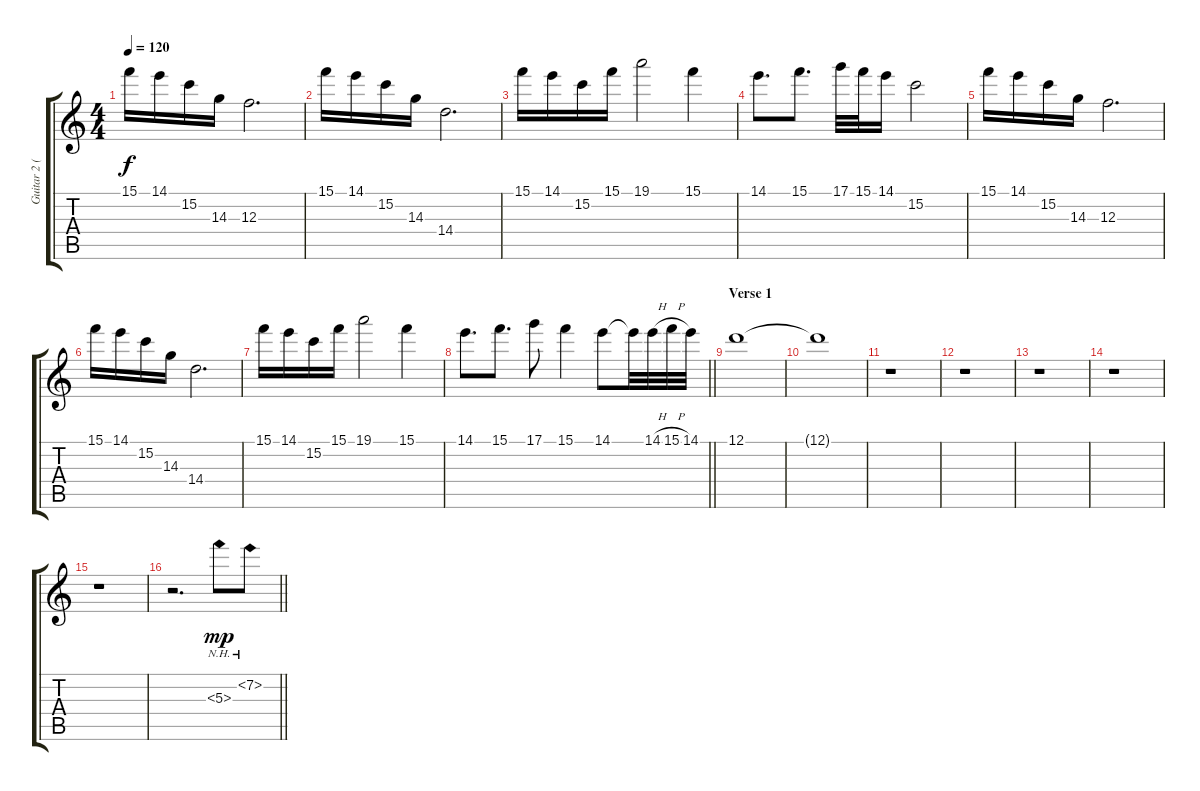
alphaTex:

\track ("Guitar 2 (Lead Centre 1)" "Guitar 2 (") {instrument distortionguitar}
\staff {score tabs}
\tuning (D4 A3 F3 C3 G2 D2) {hide}
\ts (4 4)
\tempo 120
\clef g2
\ks c
15.1.16{dy f} 14.1.16 15.2.16 14.3.16 12.3.2{d} |
15.1.16 14.1.16 15.2.16 14.3.16 14.4.2{d} |
15.1.16 14.1.16 15.2.16 15.1.16 19.1.2 15.1.4 |
14.1.8{d} 15.1.8{d} 17.1.32 15.1.32 14.1.16 15.2.2 |
15.1.16 14.1.16 15.2.16 14.3.16 12.3.2{d} |
15.1.16 14.1.16 15.2.16 14.3.16 14.4.2{d} |
15.1.16 14.1.16 15.2.16 15.1.16 19.1.2 15.1.4 |
\barLineRight lightlight
14.1.8{d} 15.1.8{d} 17.1.8 15.1.4 14.1.8 14.1{t}.32 14.1{h}.32 15.1{h}.32 14.1.32 |
\section ("" "Verse 1")
12.1.1{volume 0} |
12.1{t}.1 |
r.1 |
r.1 |
r.1 |
r.1 |
r.1 |
\barLineRight lightlight
r.2{d} 5.3{nh}.8{dy mp volume 13} 7.2{nh}.8
